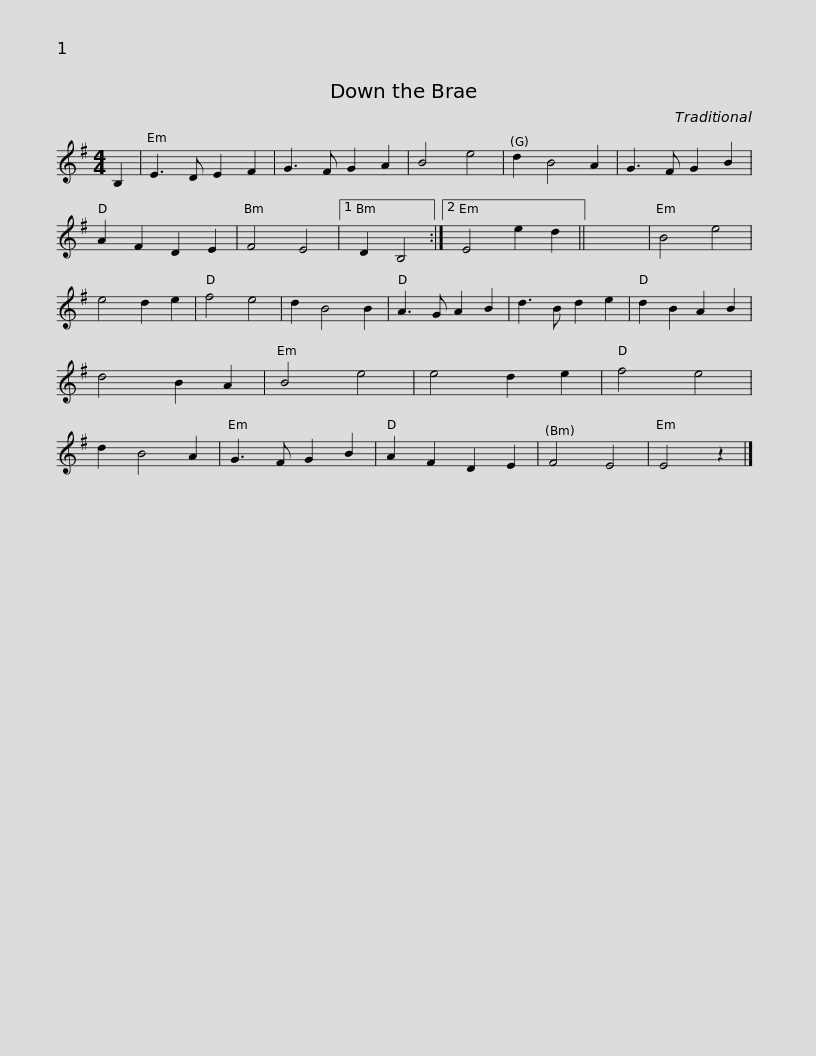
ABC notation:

X:1
L:1/8
M:4/4
I:linebreak $
K:Emin
V:1 treble
V:1
 B,2 | E3 D E2 F2 | G3 F G2 A2 | B4 e4 | d2 B4 A2 | %5
 G3 F G2 B2 | A2 F2 D2 E2 | F4 E4 |1 D2 B,4 :|2 E4 e2 d2 || %10
 x8 | B4 e4 |$ e4 d2 e2 | f4 e4 | d2 B4 B2 | %15
 A3 G A2 B2 | d3 B d2 e2 | d2 B2 A2 B2 | d4 B2 A2 | B4 e4 | %20
 e4 d2 e2 | f4 e4 | d2 B4 A2 |$ G3 F G2 B2 | A2 F2 D2 E2 | %25
 F4 E4 | E4 z2 |] %27
